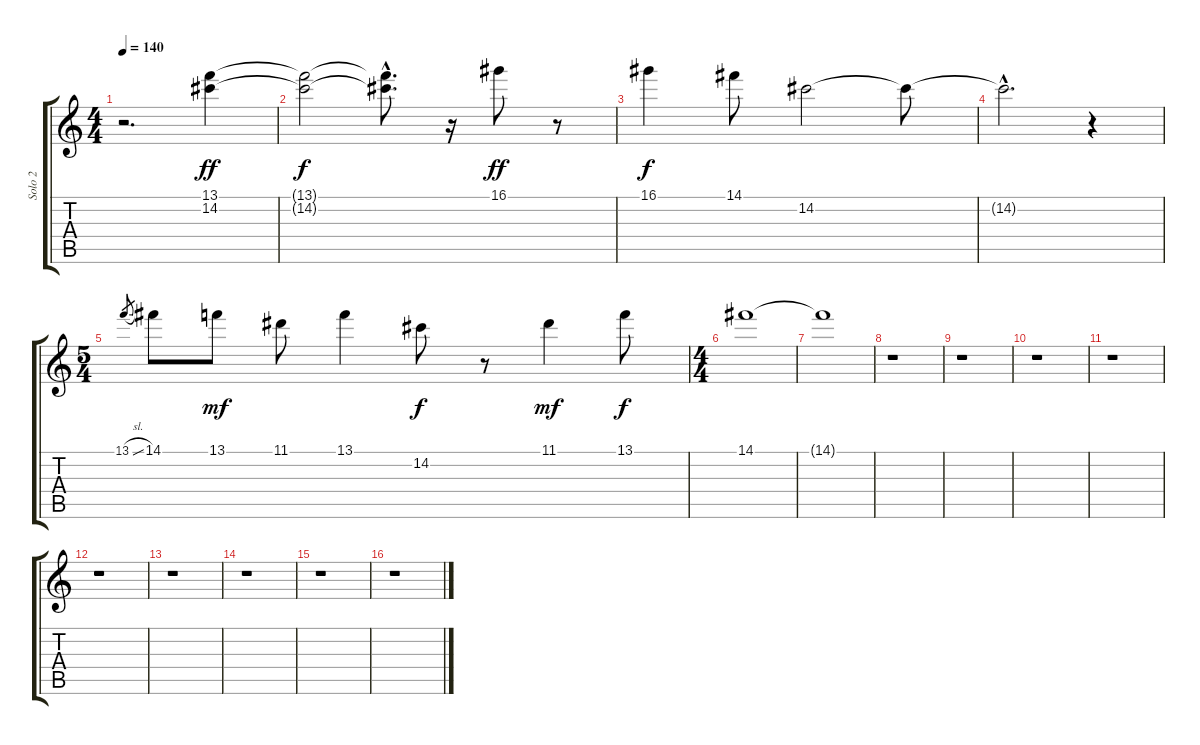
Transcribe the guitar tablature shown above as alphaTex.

\track ("Solo 2" "Solo 2") {instrument overdrivenguitar}
\staff {score tabs}
\tuning (E4 B3 G3 D3 A2 E2) {hide}
\ts (4 4)
\tempo 140
\clef g2
\ks c
r.2{d dy f} (13.1 14.2).4{dy ff} |
(13.1{t} 14.2{t}).2{dy f} (13.1{hac t} 14.2{hac t}).8{d} r.16 16.1.8{dy ff} r.8 |
16.1.4{dy f} 14.1.8 14.2.2 14.2{t}.8 |
14.2{hac t}.2{d} r.4 |
\ts (5 4)
13.1{sl}.8{gr} 14.1.8 13.1.8{dy mf} 11.1.8 13.1.4 14.2.8{dy f} r.8 11.1.4{dy mf} 13.1.8{dy f} |
\ts (4 4)
14.1.1 |
14.1{t}.1 |
r.1 |
r.1 |
r.1 |
r.1 |
r.1 |
r.1 |
r.1 |
r.1 |
r.1
